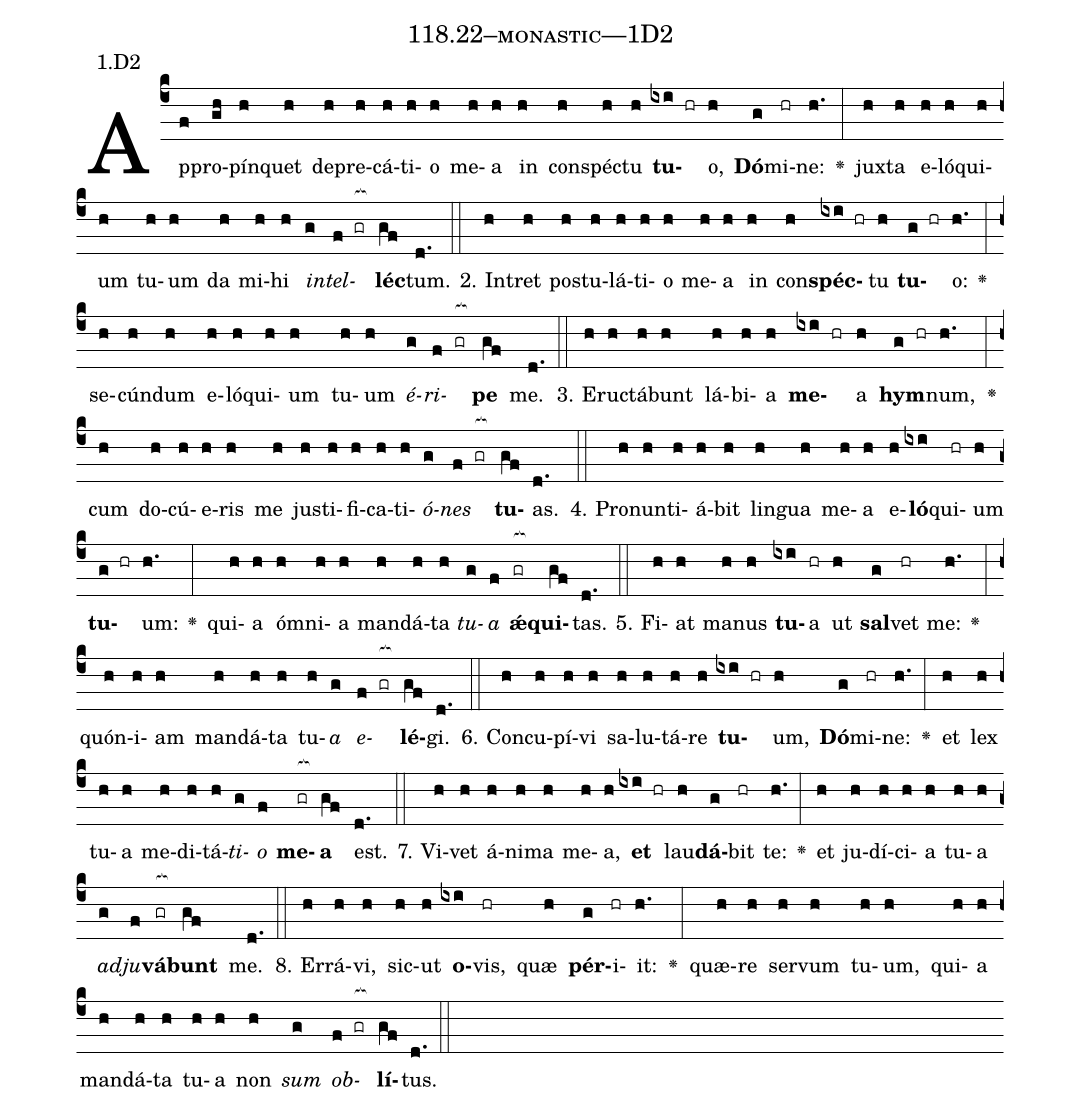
name: 118.22--monastic---1D2;
annotation: 1.D2;
%%
(c4)Ap(f)pro(gh)pín(h)quet(h) de(h)pre(h)cá(h)ti(h)o(h) me(h)a(h) in(h) con(h)spéc(h)tu(h) <b>tu</b>(ixi hr)o,(h) <b>Dó</b>(g)mi(hr)ne:(h.) <v>\greheightstar</v>(:) jux(h)ta(h) e(h)ló(h)qui(h)um(h) tu(h)um(h) da(h) mi(h)hi(h) <i>in</i>(g)<i>tel</i>(f gr[ocb:1{])<b>léc</b>(gf[ocb:0}])tum.(d.) (::)
2. In(h)tret(h) pos(h)tu(h)lá(h)ti(h)o(h) me(h)a(h) in(h) con(h)<b>spéc</b>(ixi hr)tu(h) <b>tu</b>(g hr)o:(h.) <v>\greheightstar</v>(:) se(h)cún(h)dum(h) e(h)ló(h)qui(h)um(h) tu(h)um(h) <i>é</i>(g)<i>ri</i>(f gr[ocb:1{])<b>pe</b>(gf[ocb:0}]) me.(d.) (::)
3. E(h)ruc(h)tá(h)bunt(h) lá(h)bi(h)a(h) <b>me</b>(ixi hr)a(h) <b>hym</b>(g hr)num,(h.) <v>\greheightstar</v>(:) cum(h) do(h)cú(h)e(h)ris(h) me(h) jus(h)ti(h)fi(h)ca(h)ti(h)<i>ó</i>(g)<i>nes</i>(f gr[ocb:1{]) <b>tu</b>(gf[ocb:0}])as.(d.) (::)
4. Pro(h)nun(h)ti(h)á(h)bit(h) lin(h)gua(h) me(h)a(h) e(h)<b>ló</b>(ixi)qui(hr)um(h) <b>tu</b>(g hr)um:(h.) <v>\greheightstar</v>(:) qui(h)a(h) óm(h)ni(h)a(h) man(h)dá(h)ta(h) <i>tu</i>(g)<i>a</i>(f) <b>ǽ</b>(gr[ocb:1{])<b>qui</b>(gf[ocb:0}])tas.(d.) (::)
5. Fi(h)at(h) ma(h)nus(h) <b>tu</b>(ixi)a(hr) ut(h) <b>sal</b>(g)vet(hr) me:(h.) <v>\greheightstar</v>(:) quón(h)i(h)am(h) man(h)dá(h)ta(h) tu(h)<i>a</i>(g) <i>e</i>(f gr[ocb:1{])<b>lé</b>(gf[ocb:0}])gi.(d.) (::)
6. Con(h)cu(h)pí(h)vi(h) sa(h)lu(h)tá(h)re(h) <b>tu</b>(ixi hr)um,(h) <b>Dó</b>(g)mi(hr)ne:(h.) <v>\greheightstar</v>(:) et(h) lex(h) tu(h)a(h) me(h)di(h)tá(h)<i>ti</i>(g)<i>o</i>(f) <b>me</b>(gr[ocb:1{])<b>a</b>(gf[ocb:0}]) est.(d.) (::)
7. Vi(h)vet(h) á(h)ni(h)ma(h) me(h)a,(h) <b>et</b>(ixi hr) lau(h)<b>dá</b>(g)bit(hr) te:(h.) <v>\greheightstar</v>(:) et(h) ju(h)dí(h)ci(h)a(h) tu(h)a(h) <i>ad</i>(g)<i>ju</i>(f)<b>vá</b>(gr[ocb:1{])<b>bunt</b>(gf[ocb:0}]) me.(d.) (::)
8. Er(h)rá(h)vi,(h) sic(h)ut(h) <b>o</b>(ixi)vis,(hr) quæ(h) <b>pér</b>(g)i(hr)it:(h.) <v>\greheightstar</v>(:) quæ(h)re(h) ser(h)vum(h) tu(h)um,(h) qui(h)a(h) man(h)dá(h)ta(h) tu(h)a(h) non(h) <i>sum</i>(g) <i>ob</i>(f gr[ocb:1{])<b>lí</b>(gf[ocb:0}])tus.(d.) (::)
